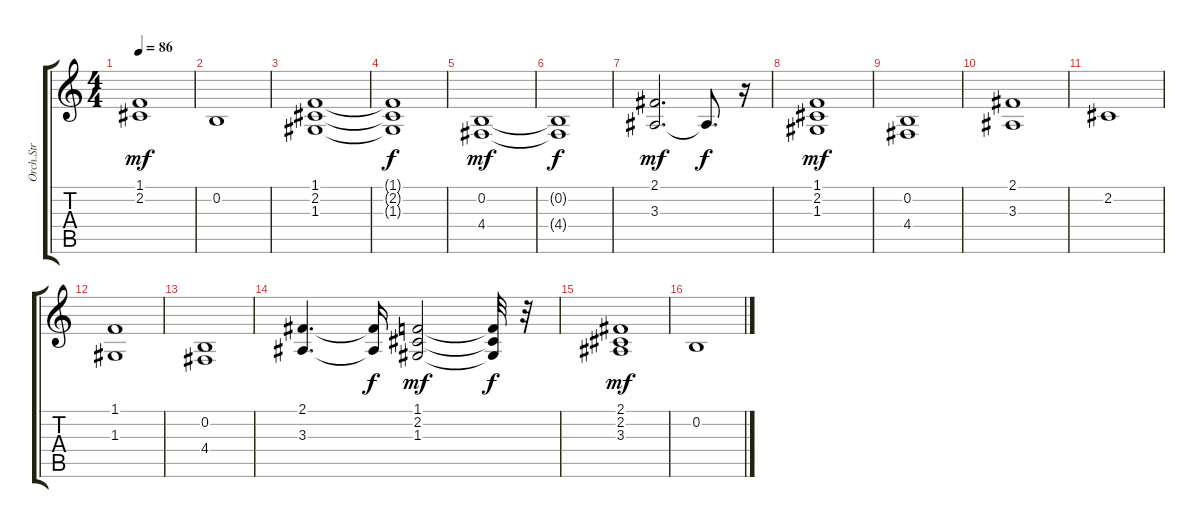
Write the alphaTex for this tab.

\track ("Orch.Str            " "Orch.Str  ") {instrument stringensemble1}
\staff {score tabs}
\tuning (E4 B3 G3 D3 A2 E2) {hide}
\ts (4 4)
\tempo 86
\clef g2
\ks c
(1.1 2.2).1{dy mf} |
0.2.1 |
(1.1 2.2 1.3).1 |
(1.1{t} 2.2{t} 1.3{t}).1{dy f} |
(0.2 4.4).1{dy mf} |
(0.2{t} 4.4{t}).1{dy f} |
(2.1 3.3).2{d dy mf} 3.3{t}.8{d dy f} r.16 |
(1.1 2.2 1.3).1{dy mf} |
(0.2 4.4).1 |
(2.1 3.3).1 |
2.2.1 |
(1.1 1.3).1 |
(0.2 4.4).1 |
(2.1 3.3).4{d} (2.1{t} 3.3{t}).16{dy f} (1.1 2.2 1.3).2{dy mf} (1.1{t} 2.2{t} 1.3{t}).32{dy f} r.32 |
(2.1 2.2 3.3).1{dy mf} |
0.2.1
